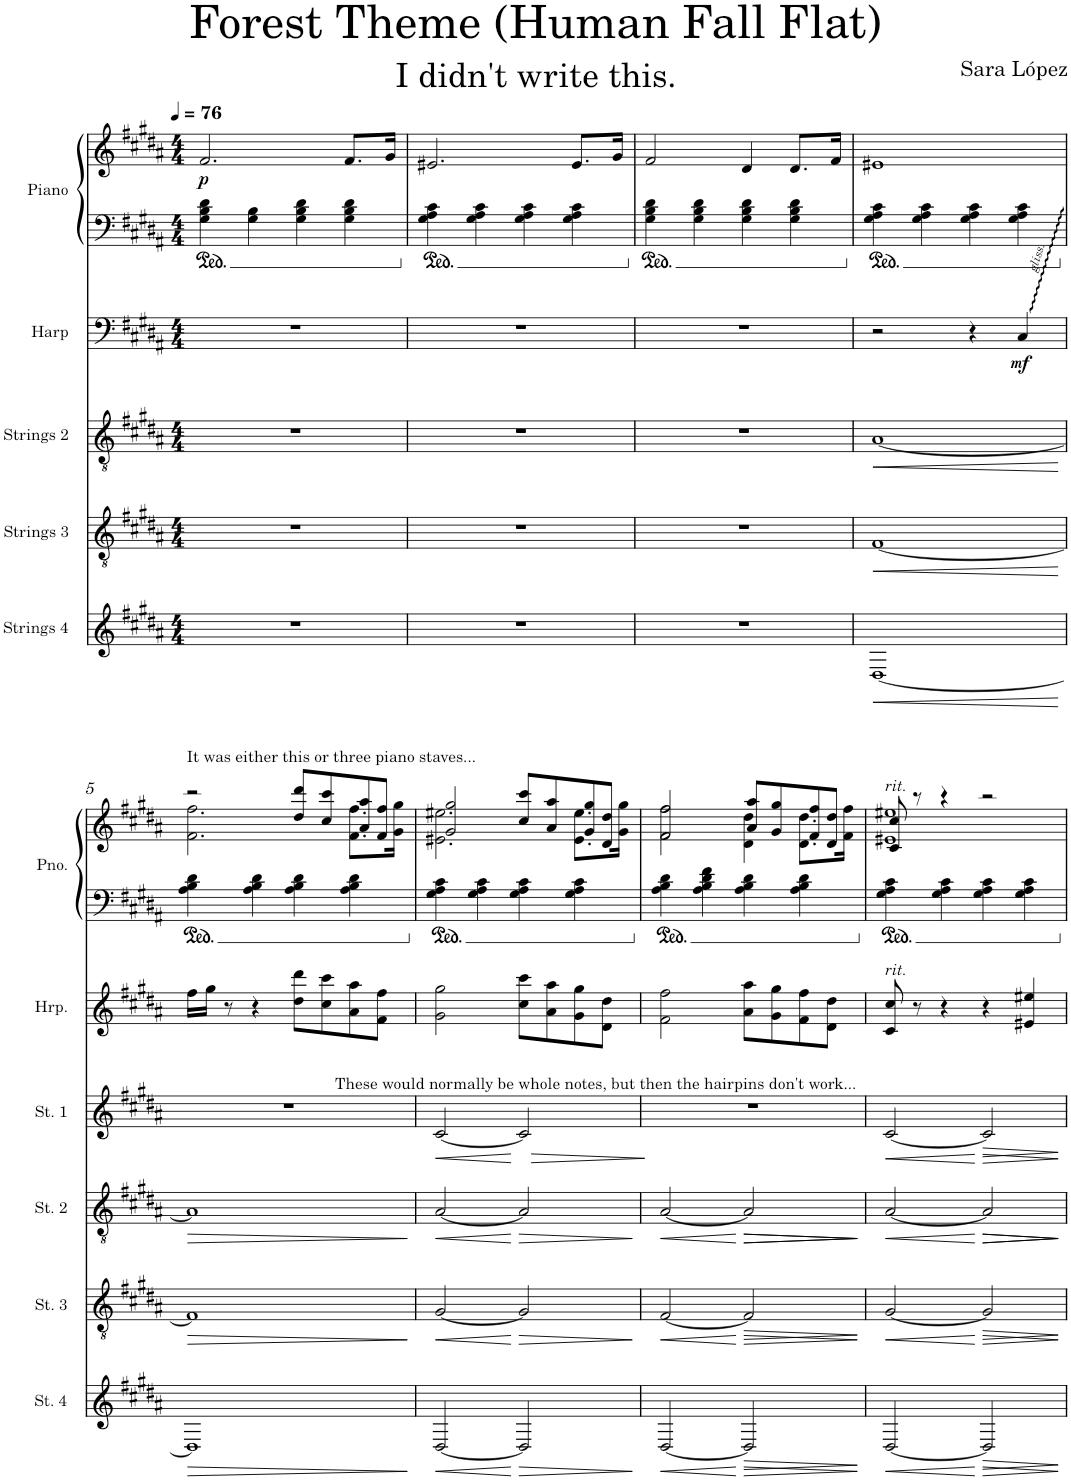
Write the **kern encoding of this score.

**kern	**dynam	**kern	**dynam	**kern	**dynam	**kern	**dynam	**kern	**kern	**dynam	**kern	**kern	**dynam	**kern	**kern	**kern	**kern	**kern	**kern	**kern	**kern	**kern
*part15	*part15	*part14	*part14	*part13	*part13	*part12	*part12	*part11	*part11	*part11	*part10	*part10	*part10	*part9	*part8	*part7	*part6	*part5	*part4	*part3	*part2	*part1
*staff17	*staff17	*staff16	*staff16	*staff15	*staff15	*staff14	*staff14	*staff13	*staff12	*staff12/13	*staff11	*staff10	*staff10/11	*staff9	*staff8	*staff7	*staff6	*staff5	*staff4	*staff3	*staff2	*staff1
*I"Strings 4	*	*I"Strings 3	*	*I"Strings 2	*	*I"Strings 1	*	*I"Harp	*	*	*I"Piano	*	*	*I"Celesta	*I"Cymbal	*I"Tuba	*I"Trumpet	*I"Horn	*I"Horn	*I"Horn	*I"Flute	*I"Piccolo
*I'St. 4	*	*I'St. 3	*	*I'St. 2	*	*I'St. 1	*	*I'Hrp.	*	*	*I'Pno.	*	*	*I'Cel.	*I'Cym.	*I'Tba.	*I'Tpt.	*I'Horn	*I'Horn	*I'Horn	*I'Fl.	*I'Picc.
*	*	*	*	*	*	*stria5	*	*	*stria5	*	*	*	*	*	*stria1	*	*	*	*	*	*	*
*clefG2	*	*clefGv2	*	*clefGv2	*	*clefG2	*	*clefF4	*clefG2	*	*clefF4	*clefG2	*	*clefG2	*clefX	*clefF4	*clefG2	*clefG2	*clefG2	*clefG2	*clefG2	*clefG2
*	*	*	*	*	*	*	*	*	*	*	*	*	*	*Trd-7c-12	*	*	*Trd1c2	*Trd7c12	*Trd7c12	*Trd7c12	*	*Trd-7c-12
*k[f#c#g#d#a#]	*	*k[f#c#g#d#a#]	*	*k[f#c#g#d#a#]	*	*k[f#c#g#d#a#]	*	*k[f#c#g#d#a#]	*k[f#c#g#d#a#]	*	*k[f#c#g#d#a#]	*k[f#c#g#d#a#]	*	*k[f#c#g#d#a#]	*k[]	*k[f#c#g#d#a#]	*k[f#c#g#d#a#]	*k[f#c#g#d#a#]	*k[f#c#g#d#a#]	*k[f#c#g#d#a#]	*k[f#c#g#d#a#]	*k[f#c#g#d#a#]
*M4/4	*	*M4/4	*	*M4/4	*	*M4/4	*	*M4/4	*M4/4	*	*M4/4	*M4/4	*	*M4/4	*M4/4	*M4/4	*M4/4	*M4/4	*M4/4	*M4/4	*M4/4	*M4/4
*MM76	*	*MM76	*	*MM76	*	*MM76	*	*MM76	*MM76	*	*MM76	*MM76	*	*MM76	*MM76	*MM76	*MM76	*MM76	*MM76	*MM76	*MM76	*MM76
=1	=1	=1	=1	=1	=1	=1	=1	=1	=1	=1	=1	=1	=1	=1	=1	=1	=1	=1	=1	=1	=1	=1
!	!	!	!	!	!	!	!	!	!	!	!	!	!LO:DY:b	!	!	!	!	!	!	!	!	!
1r	.	1r	.	1r	.	1r	.	1r	1r	.	4G#\ 4B\ 4d#\	2.f#/	p	1r	1r	1r	1r	1r	1r	1r	1r	1r
.	.	.	.	.	.	.	.	.	.	.	4G#\ 4B\	.	.	.	.	.	.	.	.	.	.	.
.	.	.	.	.	.	.	.	.	.	.	4G#\ 4B\ 4d#\	.	.	.	.	.	.	.	.	.	.	.
.	.	.	.	.	.	.	.	.	.	.	4G#\ 4B\ 4d#\	8.f#/L	.	.	.	.	.	.	.	.	.	.
.	.	.	.	.	.	.	.	.	.	.	.	16g#/Jk	.	.	.	.	.	.	.	.	.	.
=2	=2	=2	=2	=2	=2	=2	=2	=2	=2	=2	=2	=2	=2	=2	=2	=2	=2	=2	=2	=2	=2	=2
1r	.	1r	.	1r	.	1r	.	1r	1r	.	4G#\ 4A#\ 4c#\	2.e#X/	.	1r	1r	1r	1r	1r	1r	1r	1r	1r
.	.	.	.	.	.	.	.	.	.	.	4G#\ 4A#\ 4c#\	.	.	.	.	.	.	.	.	.	.	.
.	.	.	.	.	.	.	.	.	.	.	4G#\ 4A#\ 4c#\	.	.	.	.	.	.	.	.	.	.	.
.	.	.	.	.	.	.	.	.	.	.	4G#\ 4A#\ 4c#\	8.e#/L	.	.	.	.	.	.	.	.	.	.
.	.	.	.	.	.	.	.	.	.	.	.	16g#/Jk	.	.	.	.	.	.	.	.	.	.
=3	=3	=3	=3	=3	=3	=3	=3	=3	=3	=3	=3	=3	=3	=3	=3	=3	=3	=3	=3	=3	=3	=3
1r	.	1r	.	1r	.	1r	.	1r	1r	.	4G#\ 4B\ 4d#\	2f#/	.	1r	1r	1r	1r	1r	1r	1r	1r	1r
.	.	.	.	.	.	.	.	.	.	.	4G#\ 4B\ 4d#\	.	.	.	.	.	.	.	.	.	.	.
.	.	.	.	.	.	.	.	.	.	.	4G#\ 4B\ 4d#\	4d#/	.	.	.	.	.	.	.	.	.	.
.	.	.	.	.	.	.	.	.	.	.	4G#\ 4B\ 4d#\	8.d#/L	.	.	.	.	.	.	.	.	.	.
.	.	.	.	.	.	.	.	.	.	.	.	16f#/Jk	.	.	.	.	.	.	.	.	.	.
=4	=4	=4	=4	=4	=4	=4	=4	=4	=4	=4	=4	=4	=4	=4	=4	=4	=4	=4	=4	=4	=4	=4
!	!LO:HP:b	!	!LO:HP:b	!	!LO:HP:b	!	!	!	!	!	!	!	!	!	!	!	!	!	!	!	!	!
[1D#	<	[1F#	<	[1A#	<	1r	.	2r	1r	.	4G#\ 4A#\ 4c#\	1e#X	.	1r	1r	1r	1r	1r	1r	1r	1r	1r
.	.	.	.	.	.	.	.	.	.	.	4G#\ 4A#\ 4c#\	.	.	.	.	.	.	.	.	.	.	.
.	.	.	.	.	.	.	.	4r	.	.	4G#\ 4A#\ 4c#\	.	.	.	.	.	.	.	.	.	.	.
!	!	!	!	!	!	!	!	!	!	!LO:DY:b=2	!	!	!	!	!	!	!	!	!	!	!	!
.	.	.	.	.	.	.	.	4C#/	.	mf	4G#\ 4A#\ 4c#\	.	.	.	.	.	.	.	.	.	.	.
.	[	.	[	.	[	.	.	.	.	.	.	.	.	.	.	.	.	.	.	.	.	.
!!LO:LB:g=z
=5	=5	=5	=5	=5	=5	=5	=5	=5	=5	=5	=5	=5	=5	=5	=5	=5	=5	=5	=5	=5	=5	=5
*k[f#c#g#d#a#]	*	*k[f#c#g#d#a#]	*	*k[f#c#g#d#a#]	*	*k[f#c#g#d#a#]	*	*k[f#c#g#d#a#]	*k[f#c#g#d#a#]	*	*k[f#c#g#d#a#]	*k[f#c#g#d#a#]	*	*k[f#c#g#d#a#]	*	*k[f#c#g#d#a#]	*k[f#c#g#d#a#]	*k[f#c#g#d#a#]	*k[f#c#g#d#a#]	*k[f#c#g#d#a#]	*k[f#c#g#d#a#]	*k[f#c#g#d#a#]
!	!	!	!	!	!	!	!	!	!	!	!	!LO:TX:a:t=It was either this or three piano staves...	!	!	!	!	!	!	!	!	!	!
!	!LO:HP:b	!	!LO:HP:b	!	!LO:HP:b	!	!	!	!	!	!	!	!	!	!	!	!	!	!	!	!	!
*	*	*	*	*	*	*	*	*	*	*	*	*^	*	*	*	*	*	*	*	*	*	*
1D#]	>	1F#]	>	1A#]	>	1r	.	1r	16ff#\LL	.	4A#\ 4B\ 4d#\	2r	2.f#\ 2.ff#\	.	1r	1r	1r	1r	1r	1r	1r	1r	1r
.	.	.	.	.	.	.	.	.	16gg#\JJ	.	.	.	.	.	.	.	.	.	.	.	.	.	.
.	.	.	.	.	.	.	.	.	8r	.	.	.	.	.	.	.	.	.	.	.	.	.	.
.	.	.	.	.	.	.	.	.	4r	.	4A#\ 4B\ 4d#\	.	.	.	.	.	.	.	.	.	.	.	.
.	.	.	.	.	.	.	.	.	8dd#\ 8ddd#\L	.	4A#\ 4B\ 4d#\	8dd#/ 8ddd#/L	.	.	.	.	.	.	.	.	.	.	.
.	.	.	.	.	.	.	.	.	8cc#\ 8ccc#\	.	.	8cc#/ 8ccc#/	.	.	.	.	.	.	.	.	.	.	.
.	.	.	.	.	.	.	.	.	8a#\ 8aa#\	.	4A#\ 4B\ 4d#\	8a#/ 8aa#/	8.f#\ 8.ff#\L	.	.	.	.	.	.	.	.	.	.
.	.	.	.	.	.	.	.	.	8f#\ 8ff#\J	.	.	8f#/ 8ff#/J	.	.	.	.	.	.	.	.	.	.	.
.	.	.	.	.	.	.	.	.	.	.	.	.	16g#\ 16gg#\Jk	.	.	.	.	.	.	.	.	.	.
*	*	*	*	*	*	*	*	*	*	*	*	*v	*v	*	*	*	*	*	*	*	*	*	*
.	]	.	]	.	]	.	.	.	.	.	.	.	.	.	.	.	.	.	.	.	.	.
=6	=6	=6	=6	=6	=6	=6	=6	=6	=6	=6	=6	=6	=6	=6	=6	=6	=6	=6	=6	=6	=6	=6
!	!	!	!	!	!	!LO:TX:a:t=These would normally be whole notes, but then the hairpins don't work...	!	!	!	!	!	!	!	!	!	!	!	!	!	!	!	!
!	!LO:HP:b	!	!LO:HP:b	!	!LO:HP:b	!	!LO:HP:b	!	!	!	!	!	!	!	!	!	!	!	!	!	!	!
*	*	*	*	*	*	*	*	*	*	*	*	*^	*	*	*	*	*	*	*	*	*	*
[2D#/	<	[2G#/	<	[2A#/	<	[2c#/	<	1r	2g#\ 2gg#\	.	4G#\ 4A#\ 4c#\	2g#/ 2gg#/	2.e#X\ 2.ee#X\	.	1r	1r	1r	1r	1r	1r	1r	1r	1r
.	.	.	.	.	.	.	.	.	.	.	4G#\ 4A#\ 4c#\	.	.	.	.	.	.	.	.	.	.	.	.
!	!LO:HP:n=1:b	!	!LO:HP:n=1:b	!	!LO:HP:n=1:b	!	!LO:HP:n=1:b	!	!	!	!	!	!	!	!	!	!	!	!	!	!	!	!
2D#/]	[ >	2G#/]	[ >	2A#/]	[ >	2c#/]	[ >	.	8cc#\ 8ccc#\L	.	4G#\ 4A#\ 4c#\	8cc#/ 8ccc#/L	.	.	.	.	.	.	.	.	.	.	.
.	.	.	.	.	.	.	.	.	8a#\ 8aa#\	.	.	8a#/ 8aa#/	.	.	.	.	.	.	.	.	.	.	.
.	.	.	.	.	.	.	.	.	8g#\ 8gg#\	.	4G#\ 4A#\ 4c#\	8g#/ 8gg#/	8.e#\ 8.ee#\L	.	.	.	.	.	.	.	.	.	.
.	.	.	.	.	.	.	.	.	8d#\ 8dd#\J	.	.	8d#/ 8dd#/J	.	.	.	.	.	.	.	.	.	.	.
.	.	.	.	.	.	.	.	.	.	.	.	.	16g#\ 16gg#\Jk	.	.	.	.	.	.	.	.	.	.
*	*	*	*	*	*	*	*	*	*	*	*	*v	*v	*	*	*	*	*	*	*	*	*	*
.	]	.	]	.	]	.	]	.	.	.	.	.	.	.	.	.	.	.	.	.	.	.
=7	=7	=7	=7	=7	=7	=7	=7	=7	=7	=7	=7	=7	=7	=7	=7	=7	=7	=7	=7	=7	=7	=7
!	!LO:HP:b	!	!LO:HP:b	!	!LO:HP:b	!	!	!	!	!	!	!	!	!	!	!	!	!	!	!	!	!
*	*	*	*	*	*	*	*	*	*	*	*	*^	*	*	*	*	*	*	*	*	*	*
[2D#/	<	[2F#/	<	[2A#/	<	1r	.	1r	2f#\ 2ff#\	.	4A#\ 4B\ 4d#\	2f#/ 2ff#/	2f#\ 2ff#\	.	1r	1r	1r	1r	1r	1r	1r	1r	1r
.	.	.	.	.	.	.	.	.	.	.	4A#\ 4B\ 4d#\ 4f#\	.	.	.	.	.	.	.	.	.	.	.	.
!	!LO:HP:n=1:b	!	!	!	!	!	!	!	!	!	!	!	!	!	!	!	!	!	!	!	!	!	!
!	!LO:HP:n=1:b	!	!LO:HP:n=1:b	!	!	!	!	!	!	!	!	!	!	!	!	!	!	!	!	!	!	!	!
!	!	!	!LO:HP:n=1:b	!	!LO:HP:n=1:b	!	!	!	!	!	!	!	!	!	!	!	!	!	!	!	!	!	!
!	!	!	!	!	!LO:HP:n=1:b	!	!	!	!	!	!	!	!	!	!	!	!	!	!	!	!	!	!
2D#/]	[ > >	2F#/]	[ > >	2A#/]	[ > >	.	.	.	8a#\ 8aa#\L	.	4A#\ 4B\ 4d#\	8a#/ 8aa#/L	4d#\ 4dd#\	.	.	.	.	.	.	.	.	.	.
.	.	.	.	.	.	.	.	.	8g#\ 8gg#\	.	.	8g#/ 8gg#/	.	.	.	.	.	.	.	.	.	.	.
.	.	.	.	.	.	.	.	.	8f#\ 8ff#\	.	4A#\ 4B\ 4d#\	8f#/ 8ff#/	8.d#\ 8.dd#\L	.	.	.	.	.	.	.	.	.	.
.	.	.	.	.	.	.	.	.	8d#\ 8dd#\J	.	.	8d#/ 8dd#/J	.	.	.	.	.	.	.	.	.	.	.
.	.	.	.	.	.	.	.	.	.	.	.	.	16f#\ 16ff#\Jk	.	.	.	.	.	.	.	.	.	.
*	*	*	*	*	*	*	*	*	*	*	*	*v	*v	*	*	*	*	*	*	*	*	*	*
.	]	.	]	.	]	.	.	.	.	.	.	.	.	.	.	.	.	.	.	.	.	.
=8	=8	=8	=8	=8	=8	=8	=8	=8	=8	=8	=8	=8	=8	=8	=8	=8	=8	=8	=8	=8	=8	=8
!	!	!	!	!	!	!	!	!	!	!	!	!LO:TX:a:i:t=rit.	!	!	!	!	!	!	!	!	!	!
!	!	!	!	!	!	!	!	!	!LO:TX:a:i:t=rit.	!	!	!	!	!	!	!	!	!	!	!	!	!
!	!LO:HP:b	!	!LO:HP:b	!	!LO:HP:b	!	!LO:HP:b	!	!	!	!	!	!	!	!	!	!	!	!	!	!	!
*	*	*	*	*	*	*	*	*	*	*	*	*^	*	*	*	*	*	*	*	*	*	*
[2D#/	<	[2G#/	<	[2A#/	<	[2c#/	<	1r	8c#/ 8cc#/	.	4G#\ 4A#\ 4c#\	8c#/ 8cc#/	1e#X 1ee#X	.	1r	1r	1r	1r	1r	1r	1r	1r	1r
.	.	.	.	.	.	.	.	.	8r	.	.	8r	.	.	.	.	.	.	.	.	.	.	.
.	.	.	.	.	.	.	.	.	4r	.	4G#\ 4A#\ 4c#\	4r	.	.	.	.	.	.	.	.	.	.	.
!	!	!	!	!	!	!	!LO:HP:n=1:b	!	!	!	!	!	!	!	!	!	!	!	!	!	!	!	!
2D#/]	]	2G#/]	]	2A#/]	]	2c#/]	[ >	.	4r	.	4G#\ 4A#\ 4c#\	2r	.	.	.	.	.	.	.	.	.	.	.
.	.	.	.	.	.	.	.	.	4e#X/ 4ee#X/	.	4G#\ 4A#\ 4c#\	.	.	.	.	.	.	.	.	.	.	.	.
*	*	*	*	*	*	*	*	*	*	*	*	*v	*v	*	*	*	*	*	*	*	*	*	*
.	[	.	[	.	[	.	]	.	.	.	.	.	.	.	.	.	.	.	.	.	.	.
=	=	=	=	=	=	=	=	=	=	=	=	=	=	=	=	=	=	=	=	=	=	=
*-	*-	*-	*-	*-	*-	*-	*-	*-	*-	*-	*-	*-	*-	*-	*-	*-	*-	*-	*-	*-	*-	*-
